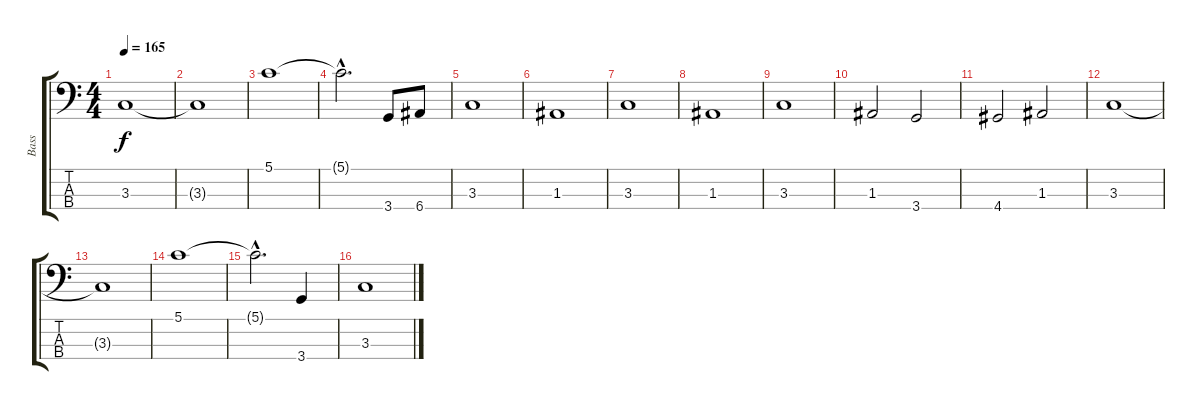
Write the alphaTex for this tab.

\track ("Bass" "Bass") {instrument fretlessbass}
\staff {score tabs}
\tuning (G2 D2 A1 E1) {hide}
\ts (4 4)
\tempo 165
\clef f4
\ks c
3.3.1{dy f} |
3.3{t}.1 |
5.1.1 |
5.1{hac t}.2{d} 3.4.8 6.4.8 |
3.3.1 |
1.3.1 |
3.3.1 |
1.3.1 |
3.3.1 |
1.3.2 3.4.2 |
4.4.2 1.3.2 |
3.3.1 |
3.3{t}.1 |
5.1.1 |
5.1{hac t}.2{d} 3.4.4 |
3.3.1
